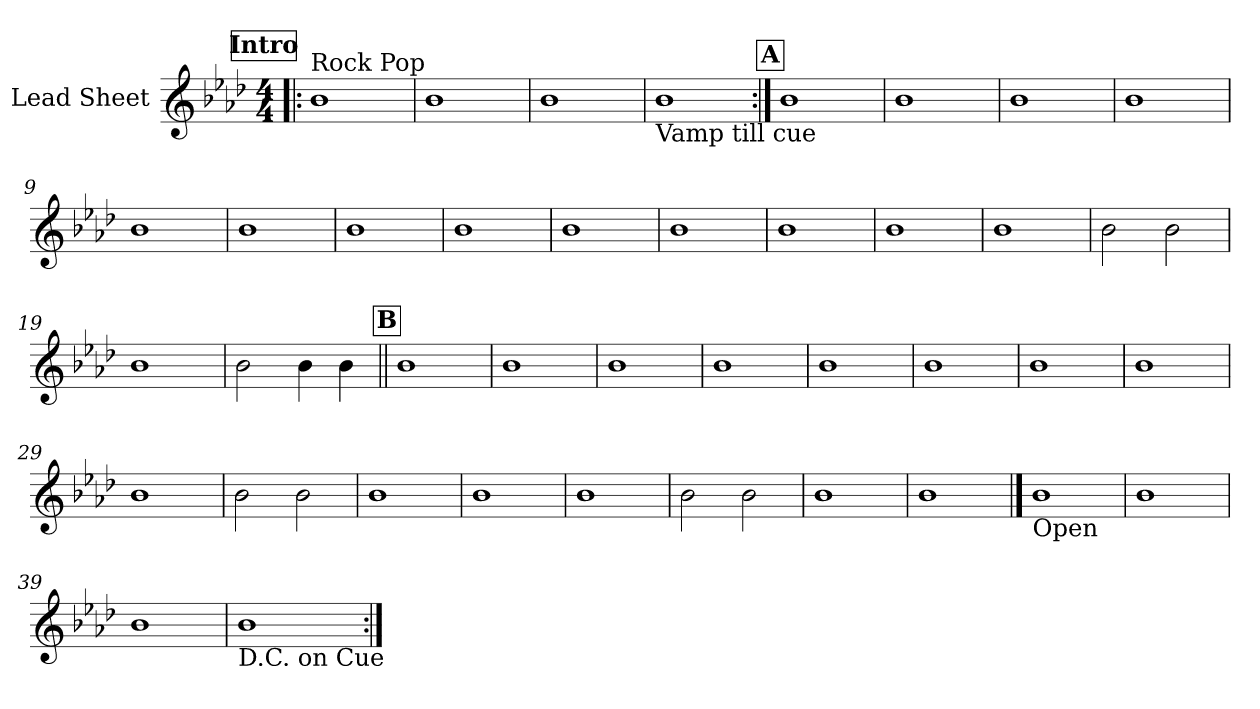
**kern
*part1
*staff1
*I"Lead Sheet
*clefG2
*k[b-e-a-d-]
*f:
*M4/4
!!LO:REH:place=s1:a:fs=14:t=Intro
=1!|:
!LO:TX:a:t=Rock Pop
1b-
=2
1b-
=3
1b-
=4
!LO:TX:b:t=Vamp till cue
1b-
!!LO:LB:g=z
!!LO:REH:place=s1:a:fs=14:t=A
=5:|!
1b-
=6
1b-
=7
1b-
=8
1b-
!!LO:LB:g=z
=9
1b-
=10
1b-
=11
1b-
=12
1b-
!!LO:LB:g=z
=13
1b-
=14
1b-
=15
1b-
=16
1b-
!!LO:LB:g=z
=17
1b-
=18
2b-\
2b-\
=19
1b-
=20
2b-\
4b-\
4b-\
!!LO:LB:g=z
!!LO:REH:place=s1:a:fs=14:t=B
=21||
1b-
=22
1b-
=23
1b-
=24
1b-
!!LO:LB:g=z
=25
1b-
=26
1b-
=27
1b-
=28
1b-
!!LO:LB:g=z
=29
1b-
=30
2b-\
2b-\
=31
1b-
=32
1b-
!!LO:LB:g=z
=33
1b-
=34
2b-\
2b-\
=35
1b-
=36
1b-
!!LO:LB:g=z
==37
!LO:TX:b:t=Open
1b-
=38
1b-
=39
1b-
=40
!LO:TX:b:t=D.C. on Cue
1b-
=:|!
*-
